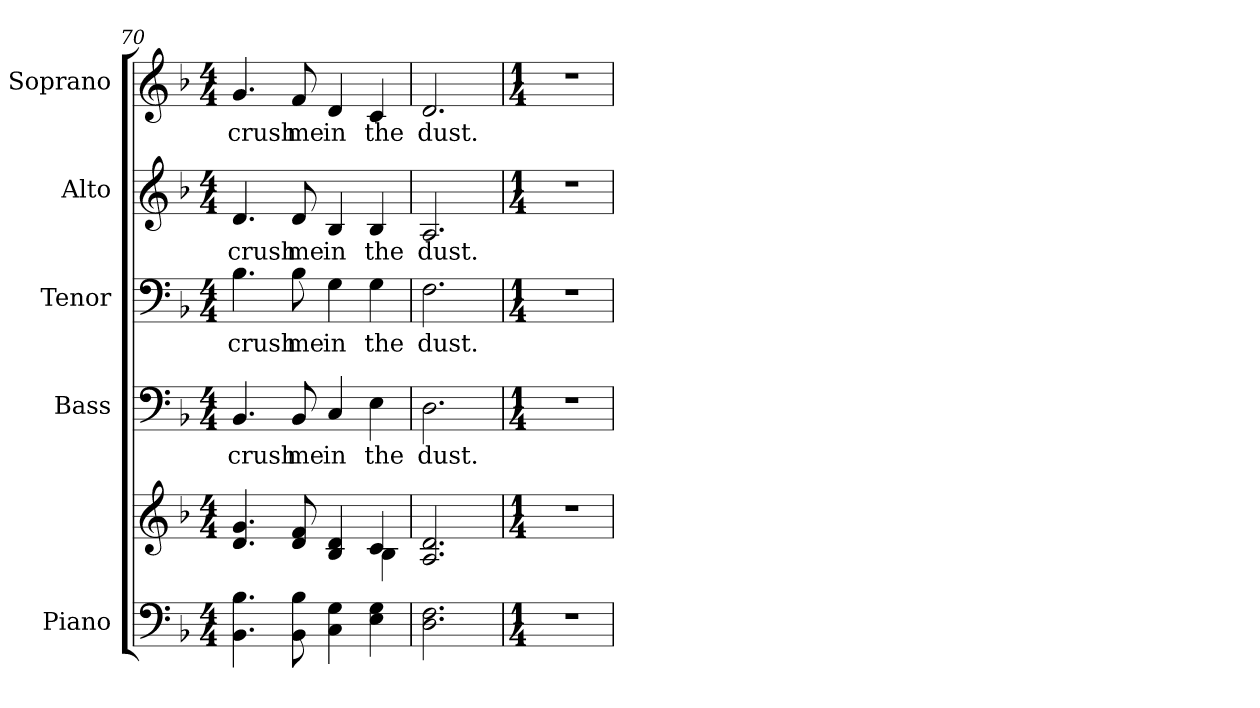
**kern	**kern	**kern	**text	**kern	**text	**kern	**text	**kern	**text
*part5	*part5	*part4	*part4	*part3	*part3	*part2	*part2	*part1	*part1
*staff6	*staff5	*staff4	*staff4	*staff3	*staff3	*staff2	*staff2	*staff1	*staff1
*I"Piano	*	*I"Bass	*	*I"Tenor	*	*I"Alto	*	*I"Soprano	*
*I'Pno.	*	*I'B.	*	*I'T.	*	*I'A.	*	*I'S.	*
*clefF4	*clefG2	*clefF4	*	*clefF4	*	*clefG2	*	*clefG2	*
*k[b-]	*k[b-]	*k[b-]	*	*k[b-]	*	*k[b-]	*	*k[b-]	*
*F:	*F:	*F:	*	*F:	*	*F:	*	*F:	*
*M4/4	*M4/4	*M4/4	*	*M4/4	*	*M4/4	*	*M4/4	*
=70	=70	=70	=70	=70	=70	=70	=70	=70	=70
*	*^	*	*	*	*	*	*	*	*
!	!	!	!	!LO:LY:b:color=#000000	!	!	!	!	!	!
!	!	!	!	!	!	!LO:LY:b:color=#000000	!	!	!	!
!	!	!	!	!	!	!	!	!LO:LY:b:color=#000000	!	!
!	!	!	!	!	!	!	!	!	!	!LO:LY:b:color=#000000
4.BB-i\ 4.B-i	4.di/ 4.gi	2ryy	4.BB-i/	crush	4.B-i\	crush	4.di/	crush	4.gi/	crush
!	!	!	!	!LO:LY:b:color=#000000	!	!	!	!	!	!
!	!	!	!	!	!	!LO:LY:b:color=#000000	!	!	!	!
!	!	!	!	!	!	!	!	!LO:LY:b:color=#000000	!	!
!	!	!	!	!	!	!	!	!	!	!LO:LY:b:color=#000000
8BB-i\ 8B-i	8di/ 8fi	.	8BB-i/	me	8B-i\	me	8di/	me	8fi/	me
!	!	!	!	!LO:LY:b:color=#000000	!	!	!	!	!	!
!	!	!	!	!	!	!LO:LY:b:color=#000000	!	!	!	!
!	!	!	!	!	!	!	!	!LO:LY:b:color=#000000	!	!
!	!	!	!	!	!	!	!	!	!	!LO:LY:b:color=#000000
4Ci\ 4Gi	4B-i/ 4di	4ryy	4Ci/	in	4Gi\	in	4B-i/	in	4di/	in
!	!	!	!	!LO:LY:b:color=#000000	!	!	!	!	!	!
!	!	!	!	!	!	!LO:LY:b:color=#000000	!	!	!	!
!	!	!	!	!	!	!	!	!LO:LY:b:color=#000000	!	!
!	!	!	!	!	!	!	!	!	!	!LO:LY:b:color=#000000
4Ei\ 4Gi	4ci/	4B-i\	4Ei\	the	4Gi\	the	4B-i/	the	4ci/	the
*	*v	*v	*	*	*	*	*	*	*	*
=71	=71	=71	=71	=71	=71	=71	=71	=71	=71
*	*^	*	*	*	*	*	*	*	*
!	!	!	!	!LO:LY:b:color=#000000	!	!	!	!	!	!
*	*v	*v	*	*	*	*	*	*	*	*
*	*^	*	*	*	*	*	*	*	*
!	!	!	!	!	!	!LO:LY:b:color=#000000	!	!	!	!
*	*v	*v	*	*	*	*	*	*	*	*
*	*^	*	*	*	*	*	*	*	*
!	!	!	!	!	!	!	!	!LO:LY:b:color=#000000	!	!
*	*v	*v	*	*	*	*	*	*	*	*
*	*^	*	*	*	*	*	*	*	*
!	!	!	!	!	!	!	!	!	!	!LO:LY:b:color=#000000
*	*v	*v	*	*	*	*	*	*	*	*
2.Di\ 2.Fi	2.Ai/ 2.di	2.Di\	dust.	2.Fi\	dust.	2.Ai/	dust.	2.di/	dust.
=72	=72	=72	=72	=72	=72	=72	=72	=72	=72
*M1/4	*M1/4	*M1/4	*	*M1/4	*	*M1/4	*	*M1/4	*
!LO:N:vis=1	!LO:N:vis=1	!LO:N:vis=1	!	!LO:N:vis=1	!	!LO:N:vis=1	!	!LO:N:vis=1	!
4r	4r	4r	.	4r	.	4r	.	4r	.
=	=	=	=	=	=	=	=	=	=
*-	*-	*-	*-	*-	*-	*-	*-	*-	*-
